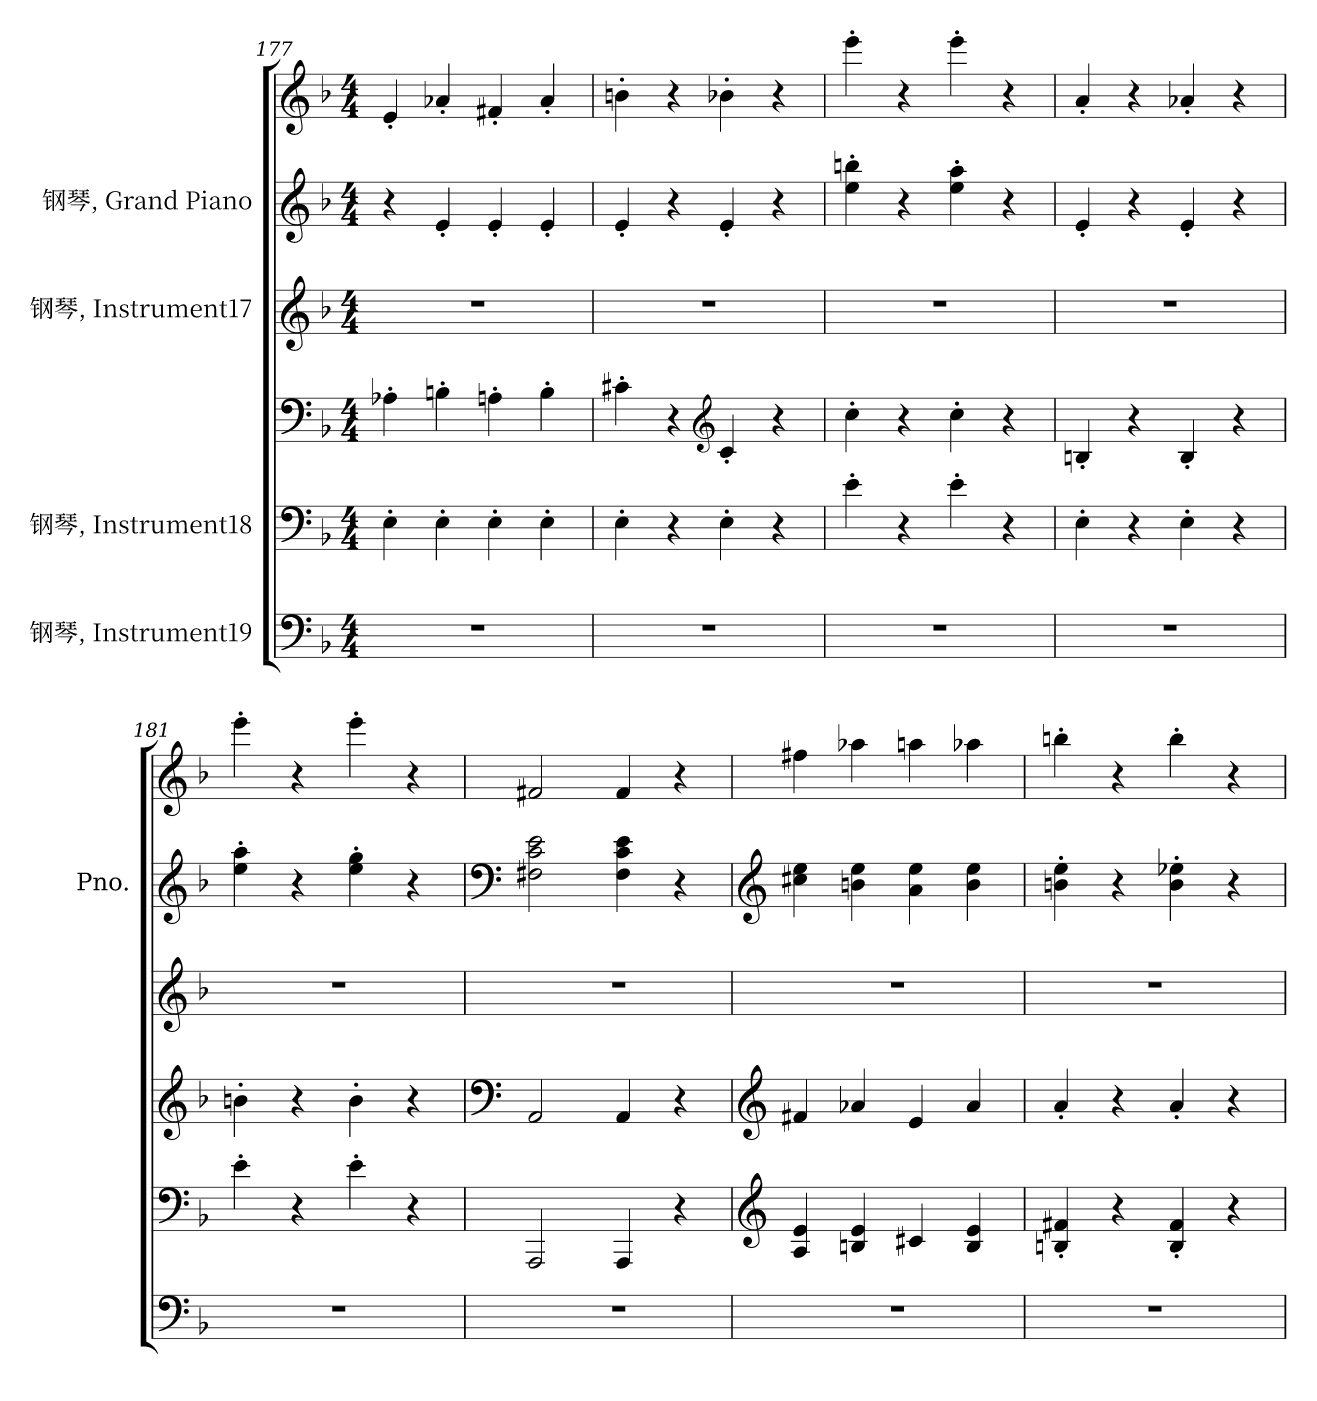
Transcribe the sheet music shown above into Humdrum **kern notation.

**kern	**kern	**kern	**kern	**kern	**kern
*part4	*part3	*part3	*part2	*part1	*part1
*staff6	*staff5	*staff4	*staff3	*staff2	*staff1
*I"钢琴, Instrument19	*I"钢琴, Instrument18	*	*I"钢琴, Instrument17	*I"钢琴, Grand Piano	*
*	*	*	*	*I'Pno.	*
!!LO:LB:g=z
*clefF4	*clefF4	*clefF4	*clefG2	*clefG2	*clefG2
*k[b-]	*k[b-]	*k[b-]	*k[b-]	*k[b-]	*k[b-]
*M4/4	*M4/4	*M4/4	*M4/4	*M4/4	*M4/4
=177	=177	=177	=177	=177	=177
1r	4E'\	4A-X'\	1r	4r	4e'/
.	4E'\	4Bn'\	.	4e'/	4a-X'/
.	4E'\	4An'\	.	4e'/	4f#X'/
.	4E'\	4B'\	.	4e'/	4a-'/
=178	=178	=178	=178	=178	=178
1r	4E'\	4c#X'\	1r	4e'/	4bn'\
.	4r	4r	.	4r	4r
*	*	*clefG2	*	*	*
.	4E'\	4c#'/	.	4e'/	4b-X'\
.	4r	4r	.	4r	4r
=179	=179	=179	=179	=179	=179
1r	4e'\	4cc'\	1r	4ee\' 4bbn\'	4eee'\
.	4r	4r	.	4r	4r
.	4e'\	4cc'\	.	4ee\' 4aa\'	4eee'\
.	4r	4r	.	4r	4r
=180	=180	=180	=180	=180	=180
1r	4E'\	4Bn'/	1r	4e'/	4a'/
.	4r	4r	.	4r	4r
.	4E'\	4B'/	.	4e'/	4a-X'/
.	4r	4r	.	4r	4r
=181	=181	=181	=181	=181	=181
1r	4e'\	4bn'\	1r	4ee\' 4aa\'	4eee'\
.	4r	4r	.	4r	4r
.	4e'\	4b'\	.	4ee\' 4gg\'	4eee'\
.	4r	4r	.	4r	4r
=182	=182	=182	=182	=182	=182
*	*	*clefF4	*	*clefF4	*
1r	2AAA/	2AA/	1r	2F#X\ 2c\ 2e\	2f#X/
.	4AAA/	4AA/	.	4F#\ 4c\ 4e\	4f#/
.	4r	4r	.	4r	4r
!!LO:PB:g=z
=183	=183	=183	=183	=183	=183
*	*clefG2	*clefG2	*	*clefG2	*
1r	4A/ 4e/	4f#X/	1r	4cc#X\ 4ee\	4ff#X\
.	4Bn/ 4e/	4a-X/	.	4bn\ 4ee\	4aa-X\
.	4c#X/	4e/	.	4a\ 4ee\	4aan\
.	4B/ 4e/	4a-/	.	4b\ 4ee\	4aa-X\
=184	=184	=184	=184	=184	=184
1r	4Bn/' 4f#X/'	4a'/	1r	4bn\' 4ee\'	4bbn'\
.	4r	4r	.	4r	4r
.	4B/' 4f#/'	4a'/	.	4b\' 4ee-X\'	4bb'\
.	4r	4r	.	4r	4r
=	=	=	=	=	=
*-	*-	*-	*-	*-	*-
